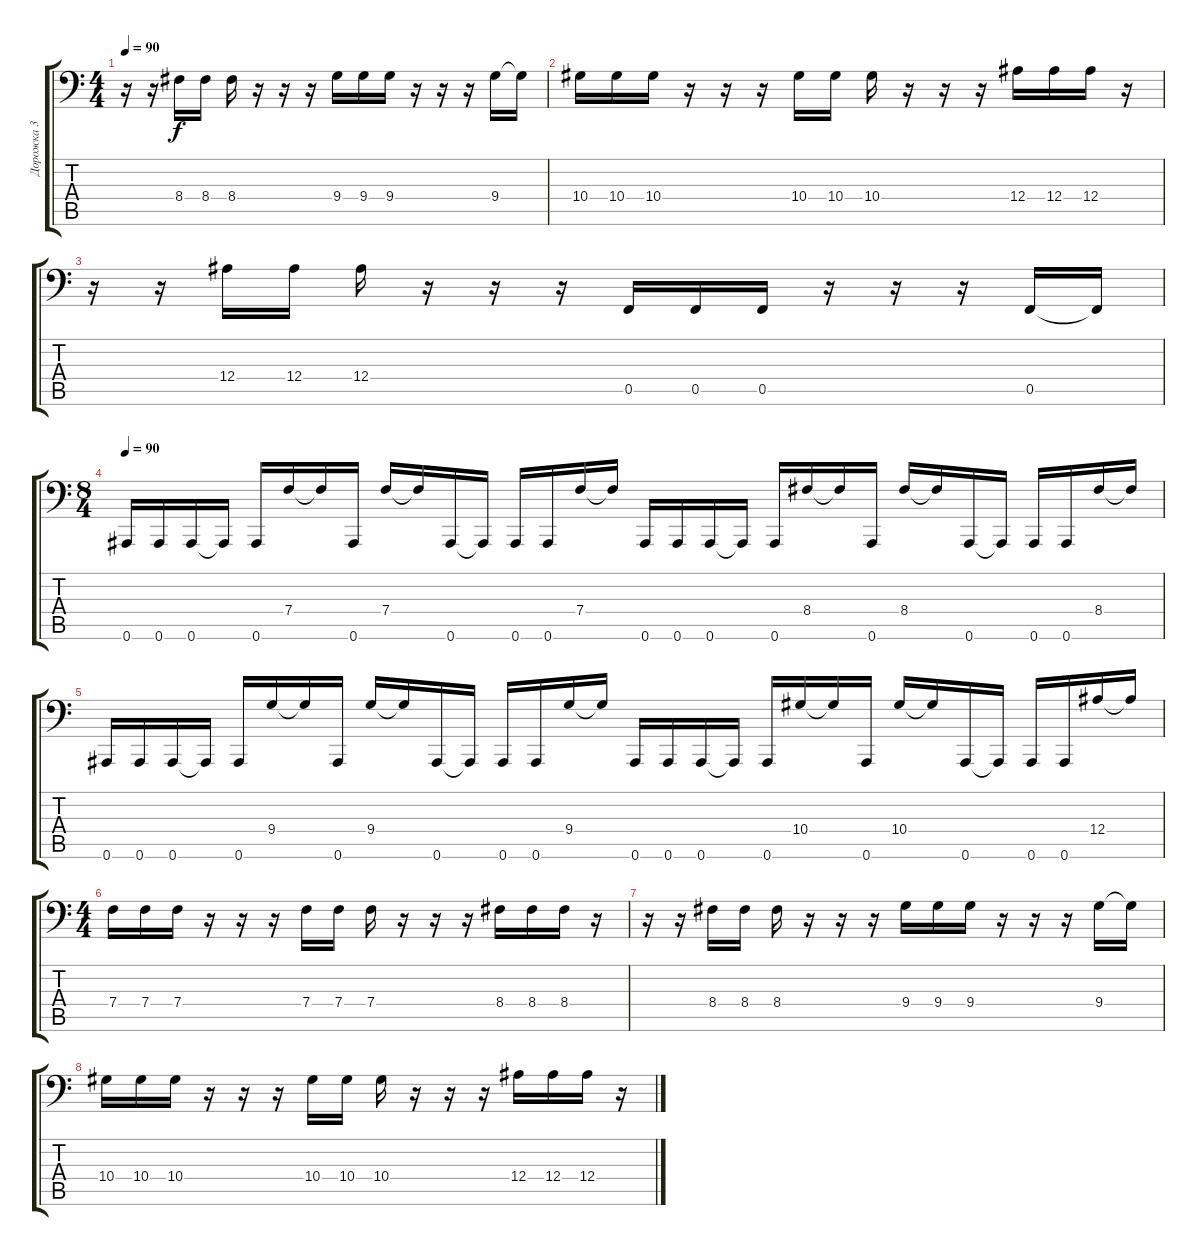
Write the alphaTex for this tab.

\track ("Дорожка 3" "Дорожка 3") {instrument electricbassfinger}
\staff {score tabs}
\tuning (Db3 G2 Eb2 Bb1 F1 Bb0) {hide}
\ts (4 4)
\tempo 90
\clef f4
\ks c
r.16{dy f} r.16 8.4.16 8.4.16 8.4.16 r.16 r.16 r.16 9.4.16 9.4.16 9.4.16 r.16 r.16 r.16 9.4.16 9.4{t}.16 |
10.4.16 10.4.16 10.4.16 r.16 r.16 r.16 10.4.16 10.4.16 10.4.16 r.16 r.16 r.16 12.4.16 12.4.16 12.4.16 r.16 |
r.16 r.16 12.4.16 12.4.16 12.4.16 r.16 r.16 r.16 0.5.16 0.5.16 0.5.16 r.16 r.16 r.16 0.5.16 0.5{t}.16 |
\ts (8 4)
\tempo 90
0.6.16 0.6.16 0.6.16 0.6{t}.16 0.6.16 7.4.16 7.4{t}.16 0.6.16 7.4.16 7.4{t}.16 0.6.16 0.6{t}.16 0.6.16 0.6.16 7.4.16 7.4{t}.16 0.6.16 0.6.16 0.6.16 0.6{t}.16 0.6.16 8.4.16 8.4{t}.16 0.6.16 8.4.16 8.4{t}.16 0.6.16 0.6{t}.16 0.6.16 0.6.16 8.4.16 8.4{t}.16 |
0.6.16 0.6.16 0.6.16 0.6{t}.16 0.6.16 9.4.16 9.4{t}.16 0.6.16 9.4.16 9.4{t}.16 0.6.16 0.6{t}.16 0.6.16 0.6.16 9.4.16 9.4{t}.16 0.6.16 0.6.16 0.6.16 0.6{t}.16 0.6.16 10.4.16 10.4{t}.16 0.6.16 10.4.16 10.4{t}.16 0.6.16 0.6{t}.16 0.6.16 0.6.16 12.4.16 12.4{t}.16 |
\ts (4 4)
7.4.16 7.4.16 7.4.16 r.16 r.16 r.16 7.4.16 7.4.16 7.4.16 r.16 r.16 r.16 8.4.16 8.4.16 8.4.16 r.16 |
r.16 r.16 8.4.16 8.4.16 8.4.16 r.16 r.16 r.16 9.4.16 9.4.16 9.4.16 r.16 r.16 r.16 9.4.16 9.4{t}.16 |
10.4.16 10.4.16 10.4.16 r.16 r.16 r.16 10.4.16 10.4.16 10.4.16 r.16 r.16 r.16 12.4.16 12.4.16 12.4.16 r.16
